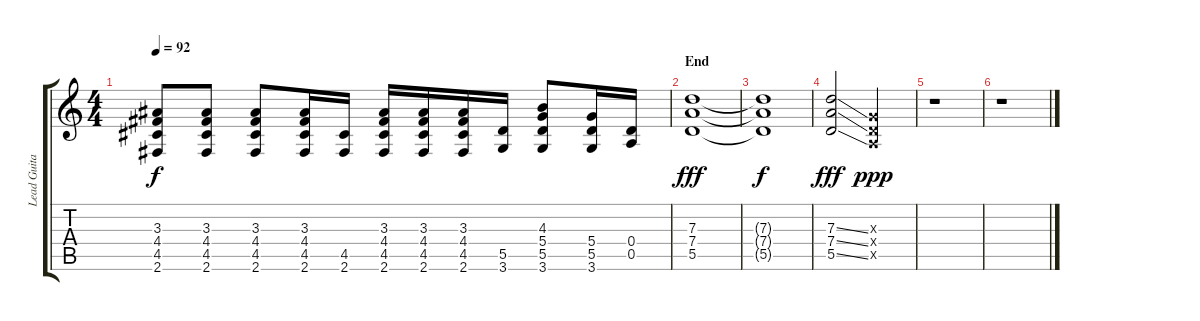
\track ("Lead Guitar" "Lead Guita") {instrument overdrivenguitar}
\staff {score tabs}
\tuning (E4 B3 G3 D3 A2 E2) {hide}
\ts (4 4)
\tempo 92
\clef g2
\ks c
(3.3 4.4 4.5 2.6).8{dy f} (3.3 4.4 4.5 2.6).8 (3.3 4.4 4.5 2.6).8 (3.3 4.4 4.5 2.6).16 (4.5 2.6).16 (3.3 4.4 4.5 2.6).16 (3.3 4.4 4.5 2.6).16 (3.3 4.4 4.5 2.6).16 (5.5 3.6).16 (4.3 5.4 5.5 3.6).8 (5.4 5.5 3.6).16 (0.4 0.5).16 |
\section ("" "End")
(7.3 7.4 5.5).1{dy fff} |
(7.3{t} 7.4{t} 5.5{t}).1{dy f} |
(7.3{ss} 7.4{ss} 5.5{ss}).2{dy fff} (0.3{x} 0.4{x} 0.5{x}).2{dy ppp} |
r.1 |
r.1
